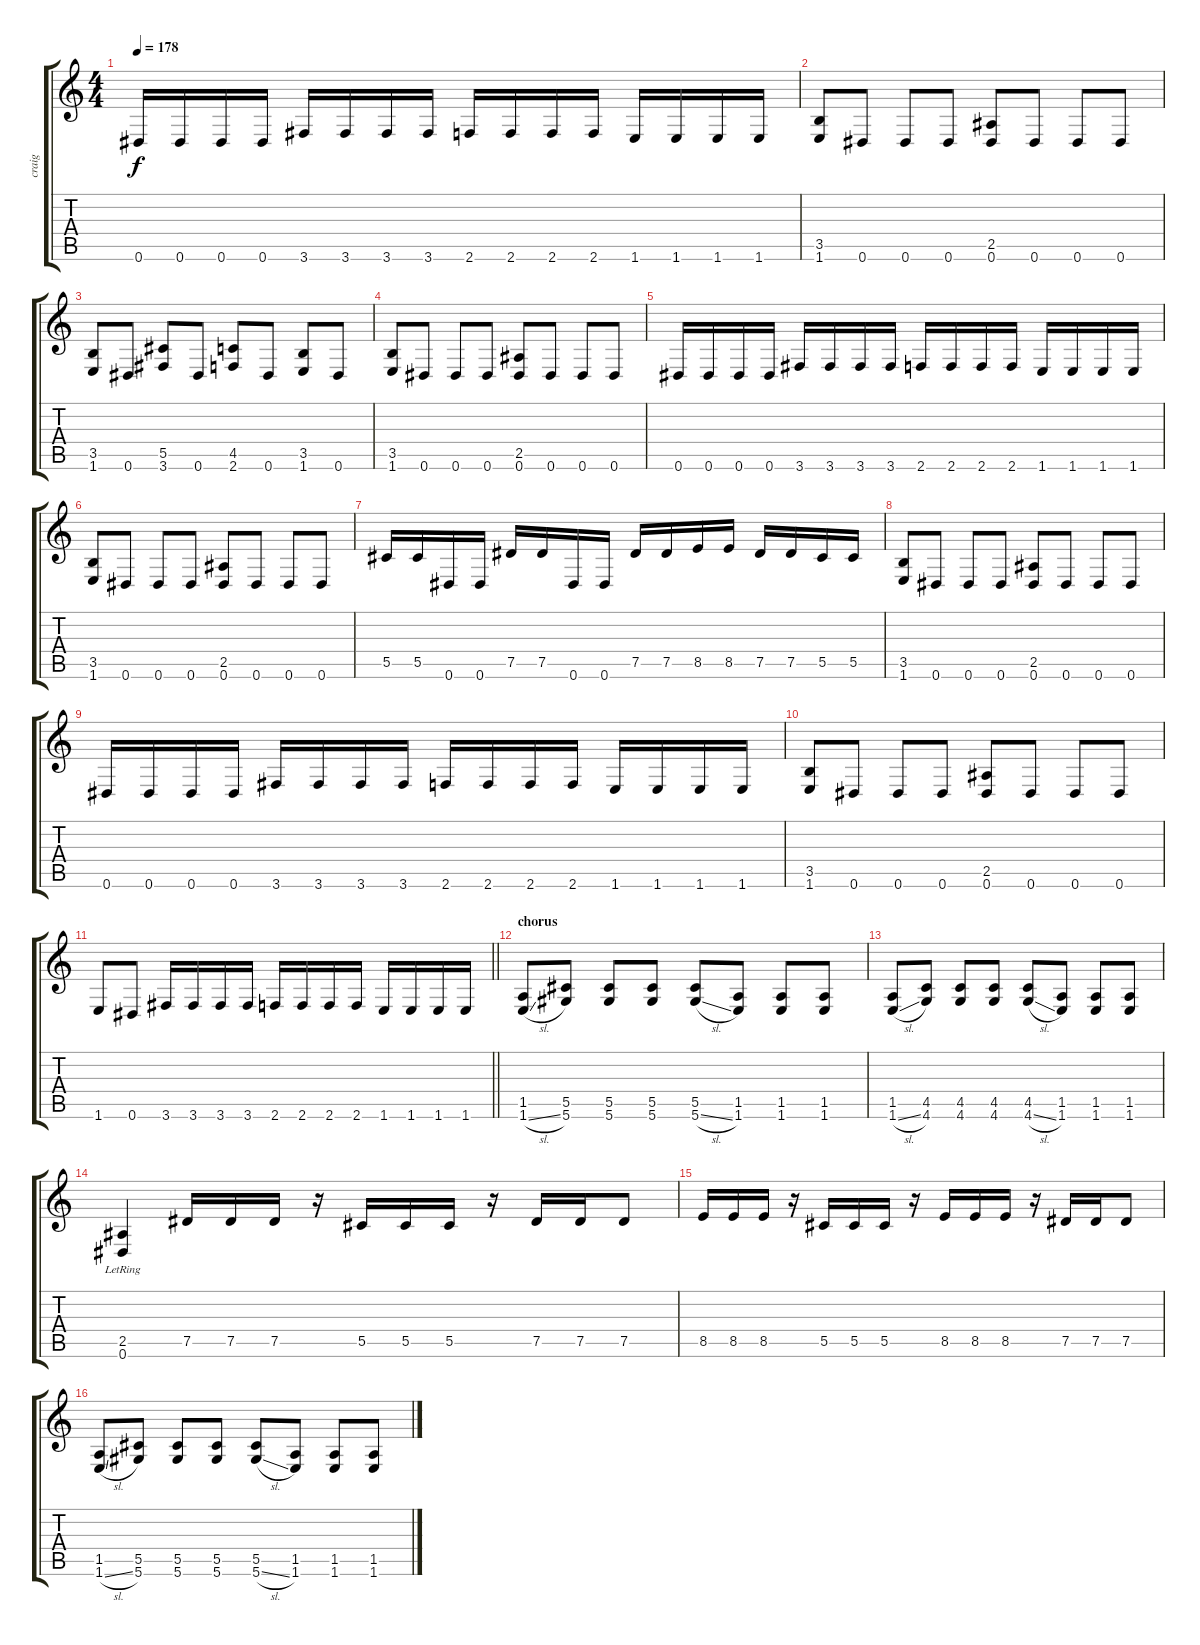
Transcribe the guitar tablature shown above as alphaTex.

\track ("craig" "craig") {instrument slapbass2}
\staff {score tabs}
\tuning (Eb4 Bb3 Gb3 Db3 Ab2 Eb2) {hide}
\ts (4 4)
\tempo 178
\clef g2
\ks c
0.6.16{dy f} 0.6.16 0.6.16 0.6.16 3.6.16 3.6.16 3.6.16 3.6.16 2.6.16 2.6.16 2.6.16 2.6.16 1.6.16 1.6.16 1.6.16 1.6.16 |
(3.5 1.6).8 0.6.8 0.6.8 0.6.8 (2.5 0.6).8 0.6.8 0.6.8 0.6.8 |
(3.5 1.6).8 0.6.8 (5.5 3.6).8 0.6.8 (4.5 2.6).8 0.6.8 (3.5 1.6).8 0.6.8 |
(3.5 1.6).8 0.6.8 0.6.8 0.6.8 (2.5 0.6).8 0.6.8 0.6.8 0.6.8 |
0.6.16 0.6.16 0.6.16 0.6.16 3.6.16 3.6.16 3.6.16 3.6.16 2.6.16 2.6.16 2.6.16 2.6.16 1.6.16 1.6.16 1.6.16 1.6.16 |
(3.5 1.6).8 0.6.8 0.6.8 0.6.8 (2.5 0.6).8 0.6.8 0.6.8 0.6.8 |
5.5.16 5.5.16 0.6.16 0.6.16 7.5.16 7.5.16 0.6.16 0.6.16 7.5.16 7.5.16 8.5.16 8.5.16 7.5.16 7.5.16 5.5.16 5.5.16 |
(3.5 1.6).8 0.6.8 0.6.8 0.6.8 (2.5 0.6).8 0.6.8 0.6.8 0.6.8 |
0.6.16 0.6.16 0.6.16 0.6.16 3.6.16 3.6.16 3.6.16 3.6.16 2.6.16 2.6.16 2.6.16 2.6.16 1.6.16 1.6.16 1.6.16 1.6.16 |
(3.5 1.6).8 0.6.8 0.6.8 0.6.8 (2.5 0.6).8 0.6.8 0.6.8 0.6.8 |
\barLineRight lightlight
1.6.8 0.6.8 3.6.16 3.6.16 3.6.16 3.6.16 2.6.16 2.6.16 2.6.16 2.6.16 1.6.16 1.6.16 1.6.16 1.6.16 |
\section ("" "chorus")
(1.5 1.6{sl}).8 (5.5 5.6).8 (5.5 5.6).8 (5.5 5.6).8 (5.5 5.6{sl}).8 (1.5 1.6).8 (1.5 1.6).8 (1.5 1.6).8 |
(1.5 1.6{sl}).8 (4.5 4.6).8 (4.5 4.6).8 (4.5 4.6).8 (4.5 4.6{sl}).8 (1.5 1.6).8 (1.5 1.6).8 (1.5 1.6).8 |
(2.5 0.6{lr}).4 7.5.16 7.5.16 7.5.16 r.16 5.5.16 5.5.16 5.5.16 r.16 7.5.16 7.5.16 7.5.8 |
8.5.16 8.5.16 8.5.16 r.16 5.5.16 5.5.16 5.5.16 r.16 8.5.16 8.5.16 8.5.16 r.16 7.5.16 7.5.16 7.5.8 |
(1.5 1.6{sl}).8 (5.5 5.6).8 (5.5 5.6).8 (5.5 5.6).8 (5.5 5.6{sl}).8 (1.5 1.6).8 (1.5 1.6).8 (1.5 1.6).8
